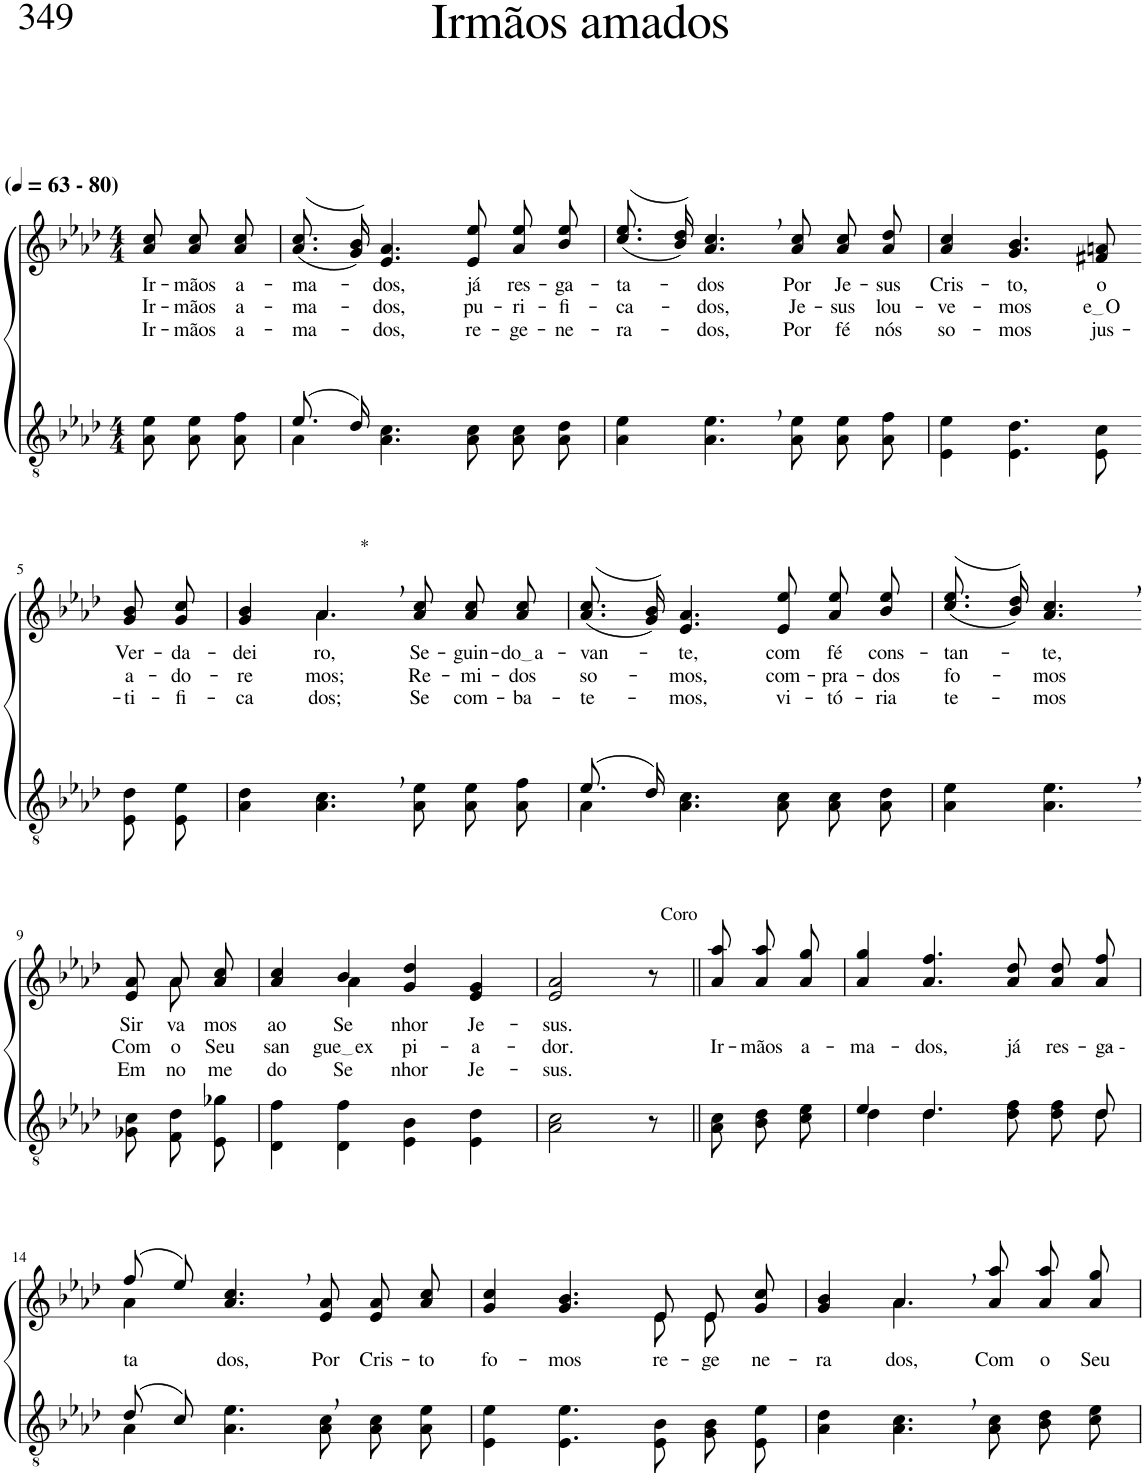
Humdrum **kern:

**kern	**kern	**text	**text	**text
*part2	*part1	*part1	*part1	*part1
*staff2	*staff1	*staff1	*staff1	*staff1
*I"Parte III e IV	*I"Parte I e II	*	*	*
*clefGv2	*clefG2	*	*	*
*Trd3c5	*Trd3c5	*	*	*
*k[b-e-a-d-]	*k[b-e-a-d-]	*	*	*
*M4/4	*M4/4	*	*	*
*MM63	*MM63	*	*	*
=1	=1	=1	=1	=1
!	!LO:TX:a:B:t=(	!	!	!
!	!LO:TX:a:B:t=- 80)	!	!	!
!	!	!LO:LY:b	!LO:LY:b	!LO:LY:b
8A-\ 8e-\	8a-/ 8cc/	Ir-	Ir-	Ir-
!	!	!LO:LY:b	!LO:LY:b	!LO:LY:b
8A-\ 8e-\L	8a-\ 8cc\L	-mãos	-mãos	-mãos
!	!	!LO:LY:b	!LO:LY:b	!LO:LY:b
8A-\ 8f\J	8a-\ 8cc\J	a-	a-	a-
=2	=2	=2	=2	=2
*^	*	*	*	*
!	!	!	!LO:LY:b	!LO:LY:b	!LO:LY:b
(8.e-/L	4A-\	((8.a-/ 8.cc/L	-ma-	-ma-	-ma-
16d-/Jk)	.	16g/ 16b-/Jk))	.	.	.
!	!	!	!LO:LY:b	!LO:LY:b	!LO:LY:b
4ryy	4.A-\ 4.c\	4.e-/ 4.a-/	-dos,	-dos,	-dos,
2ryy	.	.	.	.	.
!	!	!	!LO:LY:b	!LO:LY:b	!LO:LY:b
.	8A-\ 8c\	8e-/ 8ee-/	já	pu-	re-
!	!	!	!LO:LY:b	!LO:LY:b	!LO:LY:b
.	8A-\ 8c\L	8a-\ 8ee-\L	res-	-ri-	-ge-
!	!	!	!LO:LY:b	!LO:LY:b	!LO:LY:b
.	8A-\ 8d-\J	8b-\ 8ee-\J	-ga-	-fi-	-ne-
=3	=3	=3	=3	=3	=3
!	!	!	!LO:LY:b	!LO:LY:b	!LO:LY:b
*v	*v	*	*	*	*
4A-\ 4e-\	((8.cc\ 8.ee-\L	-ta-	-ca-	-ra-
.	16b-\ 16dd-\Jk))	.	.	.
!	!	!LO:LY:b	!LO:LY:b	!LO:LY:b
4.A-\, 4.e-\,	4.a-/, 4.cc/,	dos	-dos,	-dos,
!	!	!LO:LY:b	!LO:LY:b	!LO:LY:b
8A-\ 8e-\	8a-/ 8cc/	Por	Je-	Por
!	!	!LO:LY:b	!LO:LY:b	!LO:LY:b
8A-\ 8e-\L	8a-\ 8cc\L	Je-	-sus	fé
!	!	!LO:LY:b	!LO:LY:b	!LO:LY:b
8A-\ 8f\J	8a-\ 8dd-\J	-sus	lou-	nós
=4	=4	=4	=4	=4
!	!	!LO:LY:b	!LO:LY:b	!LO:LY:b
4E-\ 4e-\	4a-/ 4cc/	Cris-	-ve-	so-
!	!	!LO:LY:b	!LO:LY:b	!LO:LY:b
4.E-\ 4.d-\	4.g/ 4.b-/	-to,	-mos	-mos
!	!	!LO:LY:b	!LO:LY:b	!LO:LY:b
8E-\ 8c\	8f#X/ 8an/	o	e O	jus-
!!LO:LB:g=z
=5-	=5-	=5-	=5-	=5-
!	!	!LO:LY:b	!LO:LY:b	!LO:LY:b
8E-/ 8d-/L	8g/ 8b-/L	Ver-	a-	-ti-
!	!	!LO:LY:b	!LO:LY:b	!LO:LY:b
8E-/ 8e-/J	8g/ 8cc/J	-da-	-do-	-fi-
=6	=6	=6	=6	=6
!	!	!LO:LY:b	!LO:LY:b	!LO:LY:b
*	*^	*	*	*
4A-\ 4d-\	4g/ 4b-/	4ryy	-dei-	-re-	-ca-
!	!LO:TX:a:t=*	!	!	!	!
!	!	!	!LO:LY:b	!LO:LY:b	!LO:LY:b
4.A-\, 4.c\,	4.a-,/	4.a-\	-ro,	-mos;	-dos;
!	!	!	!LO:LY:b	!LO:LY:b	!LO:LY:b
8A-\ 8e-\	8a-/ 8cc/	4.ryy	Se-	Re-	Se
!	!	!	!LO:LY:b	!LO:LY:b	!LO:LY:b
8A-\ 8e-\L	8a-\ 8cc\L	.	-guin-	-mi-	com-
!	!	!	!LO:LY:b	!LO:LY:b	!LO:LY:b
8A-\ 8f\J	8a-\ 8cc\J	.	do a	-dos	-ba-
*	*v	*v	*	*	*
=7	=7	=7	=7	=7
*^	*	*	*	*
!	!	!	!LO:LY:b	!LO:LY:b	!LO:LY:b
(8.e-/L	4A-\	((8.a-/ 8.cc/L	-van-	so-	-te-
16d-/Jk)	.	16g/ 16b-/Jk))	.	.	.
!	!	!	!LO:LY:b	!LO:LY:b	!LO:LY:b
4ryy	4.A-\ 4.c\	4.e-/ 4.a-/	-te,	-mos,	-mos,
2ryy	.	.	.	.	.
!	!	!	!LO:LY:b	!LO:LY:b	!LO:LY:b
.	8A-\ 8c\	8e-/ 8ee-/	com	com-	vi-
!	!	!	!LO:LY:b	!LO:LY:b	!LO:LY:b
.	8A-\ 8c\L	8a-\ 8ee-\L	fé	-pra-	-tó-
!	!	!	!LO:LY:b	!LO:LY:b	!LO:LY:b
.	8A-\ 8d-\J	8b-\ 8ee-\J	cons-	-dos	-ria
=8	=8	=8	=8	=8	=8
!	!	!	!LO:LY:b	!LO:LY:b	!LO:LY:b
*v	*v	*	*	*	*
4A-\ 4e-\	((8.cc\ 8.ee-\L	-tan-	fo-	te-
.	16b-\ 16dd-\Jk))	.	.	.
!	!	!LO:LY:b	!LO:LY:b	!LO:LY:b
4.A-\, 4.e-\,	4.a-/, 4.cc/,	-te,	-mos	-mos
!!LO:LB:g=z
=9-	=9-	=9-	=9-	=9-
*	*^	*	*	*
!	!	!	!LO:LY:b	!LO:LY:b	!LO:LY:b
8G-X\ 8c\	8ryy	8e-/ 8a-/	Sir-	Com	Em
!	!	!	!LO:LY:b	!LO:LY:b	!LO:LY:b
8F\ 8d-\L	8a-\	8a-\L	-va-	o	no-
!	!	!	!LO:LY:b	!LO:LY:b	!LO:LY:b
8E-\ 8g-X\J	8ryy	8a-\ 8cc\J	-mos	Seu	-me
=10	=10	=10	=10	=10	=10
!	!	!	!LO:LY:b	!LO:LY:b	!LO:LY:b
4D-\ 4f\	4a-/ 4cc/	4ryy	ao	san-	do
!	!	!	!LO:LY:b	!LO:LY:b	!LO:LY:b
4D-\ 4f\	4b-/	4a-\	Se-	gue ex	Se-
!	!	!	!LO:LY:b	!LO:LY:b	!LO:LY:b
4E-\ 4B-\	4g/ 4dd-/	2ryy	-nhor	-pi-	-nhor
!	!	!	!LO:LY:b	!LO:LY:b	!LO:LY:b
4E-\ 4d-\	4e-/ 4g/	.	Je-	-a-	Je-
*	*v	*v	*	*	*
=11	=11	=11	=11	=11
!	!	!LO:LY:b	!LO:LY:b	!LO:LY:b
2A-\ 2c\	2e-/ 2a-/	-sus.	-dor.	-sus.
!	!LO:TX:a:t=Coro	!	!	!
8r	8r	.	.	.
=12||	=12||	=12||	=12||	=12||
!	!	!	!LO:LY:b	!
8A-\ 8c\	8a-/ 8aa-/	.	Ir-	.
!	!	!	!LO:LY:b	!
8B-\ 8d-\L	8a-\ 8aa-\L	.	-mãos	.
!	!	!	!LO:LY:b	!
8c\ 8e-\J	8a-\ 8gg\J	.	a-	.
=13	=13	=13	=13	=13
*^	*	*	*	*
!	!	!	!	!LO:LY:b	!
4d-\	4e-/	4a-/ 4gg/	.	-ma-	.
!	!	!	!	!LO:LY:b	!
4.d-\	4.d-/	4.a-/ 4.ff/	.	-dos,	.
!	!	!	!	!LO:LY:b	!
8d-\ 8f\	4ryy	8a-/ 8dd-/	.	já	.
!	!	!	!	!LO:LY:b	!
8d-\ 8f\L	.	8a-\ 8dd-\L	.	res-	.
!	!	!	!	!LO:LY:b	!
8d-\J	8d-/	8a-\ 8ff\J	.	-ga --	.
!!LO:LB:g=z
=14	=14	=14	=14	=14	=14
*	*	*^	*	*	*
!	!	!	!	!LO:LY:b	!	!
(8d-/L	4A-\	(8ff/L	4a-\	ta-	.	.
8c/J)	.	8ee-/J)	.	.	.	.
!	!	!	!	!LO:LY:b	!	!
4ryy	4.A-\ 4.e-\	4.a-/, 4.cc/,	2.ryy	-dos,	.	.
2ryy	.	.	.	.	.	.
!	!	!	!	!LO:LY:b	!	!
.	8A-\ 8c\	8e-/ 8a-/	.	Por	.	.
!	!	!	!	!LO:LY:b	!	!
.	8A-\ 8c\L	8e-/ 8a-/L	.	Cris-	.	.
!	!	!	!	!LO:LY:b	!	!
.	8A-\ 8e-\J	8a-/ 8cc/J	.	-to	.	.
=15	=15	=15	=15	=15	=15	=15
!	!	!	!	!LO:LY:b	!	!
*v	*v	*	*	*	*	*
4E-\ 4e-\	4g/ 4cc/	8ryy	fo-	.	.
!	!	!	!LO:LY:b	!	!
*	*v	*v	*	*	*
4.E-\ 4.e-\	4.g/ 4.b-/	-mos	.	.
*	*^	*	*	*
!	!	!	!LO:LY:b	!	!
8E-\ 8B-\	8e-/	8e-\L	re-	.	.
!	!	!	!LO:LY:b	!	!
8G\ 8B-\L	8e-/L	8e-\J	-ge-	.	.
!	!	!	!LO:LY:b	!	!
8E-\ 8e-\J	8g/ 8cc/J	8ryy	-ne-	.	.
=16	=16	=16	=16	=16	=16
!	!	!	!LO:LY:b	!	!
4A-\ 4d-\	4g/ 4b-/	4ryy	-ra-	.	.
!	!	!	!LO:LY:b	!	!
4.A-\, 4.c\,	4.a-,/	4.a-\	-dos,	.	.
!	!	!	!LO:LY:b	!	!
8A-\ 8c\	8a-/ 8aa-/	4.ryy	Com	.	.
!	!	!	!LO:LY:b	!	!
8B-\ 8d-\L	8a-\ 8aa-\L	.	o	.	.
!	!	!	!LO:LY:b	!	!
8c\ 8e-\J	8a-\ 8gg\J	.	Seu	.	.
*	*v	*v	*	*	*
=	=	=	=	=
*-	*-	*-	*-	*-
